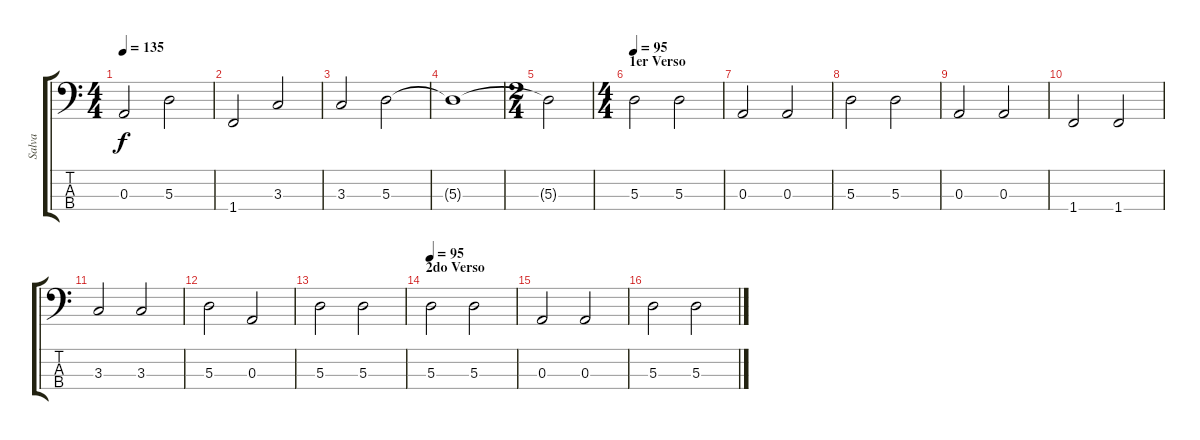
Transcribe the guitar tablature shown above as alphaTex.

\track ("Salva" "Salva") {instrument electricbassfinger}
\staff {score tabs}
\tuning (G2 D2 A1 E1) {hide}
\ts (4 4)
\tempo 135
\clef f4
\ks c
0.3.2{dy f} 5.3.2 |
1.4.2 3.3.2 |
3.3.2 5.3.2 |
5.3{t}.1 |
\ts (2 4)
5.3{t}.2 |
\ts (4 4)
\section ("" "1er Verso")
\tempo 95
5.3.2 5.3.2 |
0.3.2 0.3.2 |
5.3.2 5.3.2 |
0.3.2 0.3.2 |
1.4.2 1.4.2 |
3.3.2 3.3.2 |
5.3.2 0.3.2 |
5.3.2 5.3.2 |
\section ("" "2do Verso")
\tempo 95
5.3.2 5.3.2 |
0.3.2 0.3.2 |
5.3.2 5.3.2
